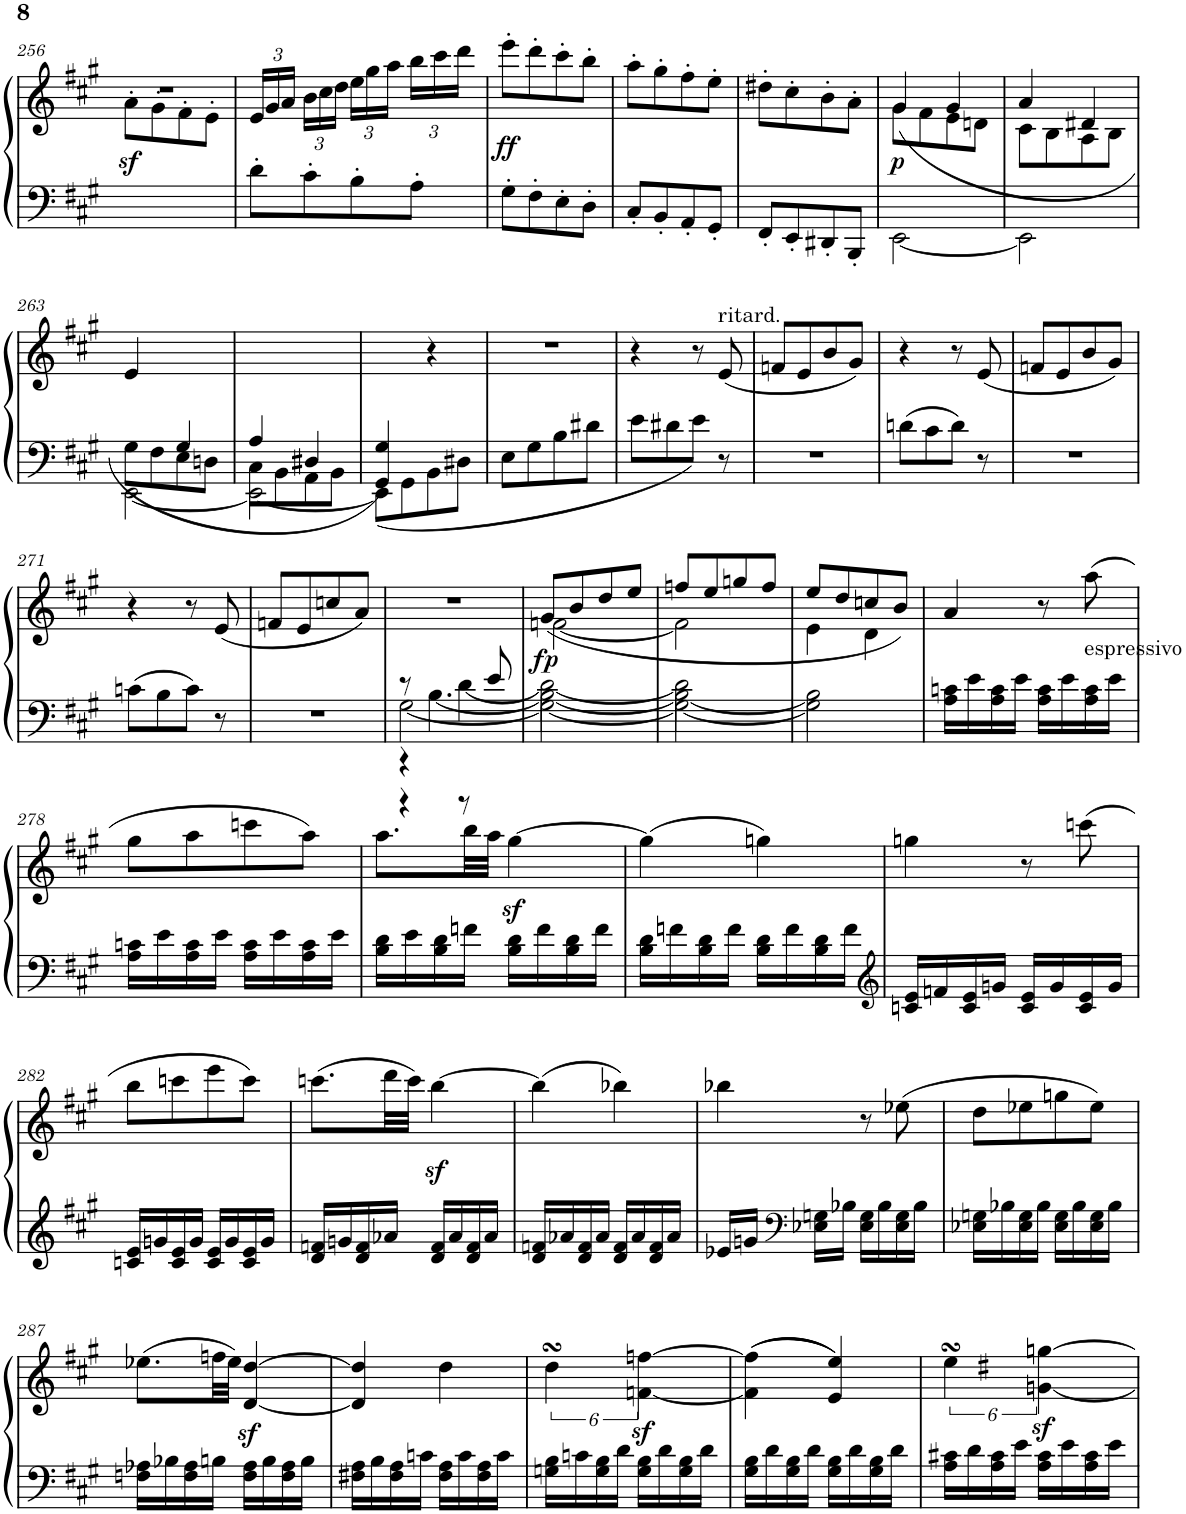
**kern	**kern	**dynam
*part1	*part1	*part1
*staff2	*staff1	*staff1/2
*I"Piano	*	*
*I'Pno.	*	*
!!LO:PB:g=z
*clefF4	*clefG2	*
*k[f#c#g#]	*k[f#c#g#]	*
*A:	*A:	*
*M2/4	*M2/4	*
=256	=256	=256
*	*^	*
!	!	!	!LO:DY:b
2ryy	2r	8a'\L	sf
.	.	8g#'\	.
.	.	8f#'\	.
.	.	8e'\J	.
*	*v	*v	*
=257	=257	=257
*	*Xbrackettup	*
8d'\L	24e/LL	.
.	24g#/	.
.	24a/JJ	.
8c#'\	24b\LL	.
.	24cc#\	.
.	24dd\JJ	.
8B'\	24ee\LL	.
.	24gg#\	.
.	24aa\JJ	.
8A'\J	24bb\LL	.
.	24ccc#\	.
.	24ddd\JJ	.
=258	=258	=258
!	!	!LO:DY:b
8G#'\L	8eee'\L	ff
8F#'\	8ddd'\	.
8E'\	8ccc#'\	.
8D'\J	8bb'\J	.
=259	=259	=259
8C#'/L	8aa'\L	.
8BB'/	8gg#'\	.
8AA'/	8ff#'\	.
8GG#'/J	8ee'\J	.
=260	=260	=260
8FF#'/L	8dd#X'\L	.
8EE'/	8cc#'\	.
8DD#X'/	8b'\	.
8BBB'/J	8a'\J	.
=261	=261	=261
*	*^	*
!	!	!	!LO:DY:b
[2EE\	(4g#/	8g#\L	p
.	.	8f#\	.
.	4g#/	8e\	.
.	.	8dn\J	.
=262	=262	=262	=262
2EE\]	4a/	8c#\L	.
.	.	8B\	.
.	4d#X/	8A\	.
.	.	8B\J	.
*	*v	*v	*
!!LO:LB:g=z
=263	=263	=263
*^	*	*
*	*^	*	*
4ryy	8G#\L	[2EE\	4e/	.
.	8F#\	.	.	.
4G#/	8E\	.	4ryy	.
.	8Dn\J	.	.	.
=264	=264	=264	=264	=264
4A/	8C#\L	2EE\_	2ryy	.
.	8BB\	.	.	.
4D#X/	8AA\	.	.	.
.	8BB\J	.	.	.
=265	=265	=265	=265	=265
4GG#/ 4G#/)	2ryy	8EE\L]	4ryy	.
.	.	8GG#\	.	.
4ryy	.	8BB\	4r	.
.	.	8D#X\J	.	.
*v	*v	*v	*	*
=266	=266	=266
8E\L	2r	.
8G#\	.	.
8B\	.	.
8d#X\J	.	.
=267	=267	=267
8e\L	4r	.
8d#X\	.	.
8e\J	8r	.
!	!LO:TX:a:t=ritard.	!
8r	(8e/	.
=268	=268	=268
2r	8fn/L	.
.	8e/	.
.	8b/	.
.	8g#/J)	.
=269	=269	=269
8dn\L	4r	.
8c#\	.	.
8d\J	8r	.
8r	(8e/	.
=270	=270	=270
2r	8fn/L	.
.	8e/	.
.	8b/	.
.	8g#/J)	.
!!LO:LB:g=z
=271	=271	=271
8cn\L	4r	.
8B\	.	.
8c\J	8r	.
8r	(8e/	.
=272	=272	=272
2r	8fn/L	.
.	8e/	.
.	8ccn/	.
.	8a/J)	.
=273	=273	=273
*^	*	*
*	*^	*	*
*	*	*^	*	*
8r	[2G#\	4r	4r	2r	.
[4.B\	.	.	.	.	.
.	.	[4d\	8r	.	.
.	.	.	8e/	.	.
=274	=274	=274	=274	=274	=274
*	*	*	*	*^	*
!	!	!	!	!	!	!LO:DY:b
*	*	*v	*v	*	*	*
2B\_	2G#\_	2d\_	(8g#/L	[2fn\	fp
.	.	.	8b/	.	.
.	.	.	8dd/	.	.
.	.	.	8ee/J	.	.
=275	=275	=275	=275	=275	=275
2B\_	2G#\_	2d\]	8ffn/L	2f\]	.
.	.	.	8ee/	.	.
.	.	.	8ggn/	.	.
.	.	.	8ff/J	.	.
*	*v	*v	*	*	*
=276	=276	=276	=276	=276
2B\]	2G#\]	8ee/L	4e\	.
.	.	8dd/	.	.
.	.	8ccn/	4d\	.
.	.	8b/J)	.	.
*v	*v	*	*	*
*	*v	*v	*
=277	=277	=277
16A\ 16cn\LL	4a/	.
16e\	.	.
16A\ 16c\	.	.
16e\JJ	.	.
16A\ 16c\LL	8r	.
16e\	.	.
!	!LO:TX:b:t=espressivo	!
16A\ 16c\	(8aa\	.
16e\JJ	.	.
!!LO:LB:g=z
=278	=278	=278
16A\ 16cn\LL	8gg#\L	.
16e\	.	.
16A\ 16c\	8aa\	.
16e\JJ	.	.
16A\ 16c\LL	8cccn\	.
16e\	.	.
16A\ 16c\	8aa\J)	.
16e\JJ	.	.
=279	=279	=279
16B\ 16d\LL	8.aa\L	.
16e\	.	.
16B\ 16d\	.	.
16fn\JJ	32bb\LL	.
.	32aa\JJJ	.
16B\ 16d\LL	[4gg#z<\	.
16f\	.	.
16B\ 16d\	.	.
16f\JJ	.	.
=280	=280	=280
16B\ 16d\LL	(4gg#\]	.
16fn\	.	.
16B\ 16d\	.	.
16f\JJ	.	.
16B\ 16d\LL	4ggn\)	.
16f\	.	.
16B\ 16d\	.	.
16f\JJ	.	.
=281	=281	=281
*clefG2	*	*
16cn/ 16e/LL	4ggn\	.
16fn/	.	.
16c/ 16e/	.	.
16gn/JJ	.	.
16c/ 16e/LL	8r	.
16g/	.	.
16c/ 16e/	(8cccn\	.
16g/JJ	.	.
!!LO:LB:g=z
=282	=282	=282
16cn/ 16e/LL	8bb\L	.
16gn/	.	.
16c/ 16e/	8cccn\	.
16g/JJ	.	.
16c/ 16e/LL	8eee\	.
16g/	.	.
16c/ 16e/	8ccc\J)	.
16g/JJ	.	.
=283	=283	=283
16d/ 16fn/LL	(8.cccn\L	.
16gn/	.	.
16d/ 16f/	.	.
16a-X/JJ	32ddd\LL	.
.	32ccc\JJJ)	.
16d/ 16f/LL	[4bbz<\	.
16a-/	.	.
16d/ 16f/	.	.
16a-/JJ	.	.
=284	=284	=284
16d/ 16fn/LL	(4bb\]	.
16a-X/	.	.
16d/ 16f/	.	.
16a-/JJ	.	.
16d/ 16f/LL	4bb-X\)	.
16a-/	.	.
16d/ 16f/	.	.
16a-/JJ	.	.
=285	=285	=285
16e-X/LL	4bb-X\	.
16gn/JJ	.	.
*clefF4	*	*
16E-X\ 16Gn\LL	.	.
16B-X\JJ	.	.
16E-\ 16G\LL	8r	.
16B-\	.	.
16E-\ 16G\	(8ee-X\	.
16B-\JJ	.	.
=286	=286	=286
16E-X\ 16Gn\LL	8dd\L	.
16B-X\	.	.
16E-\ 16G\	8ee-X\	.
16B-\JJ	.	.
16E-\ 16G\LL	8ggn\	.
16B-\	.	.
16E-\ 16G\	8ee-\J)	.
16B-\JJ	.	.
!!LO:LB:g=z
=287	=287	=287
16Fn\ 16A-X\LL	(8.ee-X\L	.
16B-X\	.	.
16F\ 16A-\	.	.
16Bn\JJ	32ffn\LL	.
.	32ee-\JJJ)	.
16F\ 16A-\LL	[4d/z< [4dd/z<	.
16B\	.	.
16F\ 16A-\	.	.
16B\JJ	.	.
=288	=288	=288
16F#X\ 16A\LL	4d/] 4dd/]	.
16B\	.	.
16F#\ 16A\	.	.
16cn\JJ	.	.
16F#\ 16A\LL	4dd\	.
16c\	.	.
16F#\ 16A\	.	.
16c\JJ	.	.
=289	=289	=289
*	*^	*
*	*	*brackettup	*
16Gn\ 16B\LL	4ddsSSs\	24dd	.
.	.	24ee	.
16cn\	.	.	.
.	.	24dd	.
16G\ 16B\	.	24cc#	.
.	.	24dd	.
16d\JJ	.	.	.
.	.	24ee	.
!	!	!	!LO:DY:b
16G\ 16B\LL	[4fn\ [4ffn\	4ryy	sf
16d\	.	.	.
16G\ 16B\	.	.	.
16d\JJ	.	.	.
*	*v	*v	*
=290	=290	=290
16G#\ 16B\LL	((4f\] 4ff\]	.
16d\	.	.
16G#\ 16B\	.	.
16d\JJ	.	.
16G#\ 16B\LL	4e/ 4ee/))	.
16d\	.	.
16G#\ 16B\	.	.
16d\JJ	.	.
=291	=291	=291
*	*^	*
16A\ 16c#X\LL	4eesSSS\	24ee	.
.	.	24ff#	.
16d\	.	.	.
.	.	24ee	.
16A\ 16c#\	.	24dd#X	.
.	.	24ee	.
16e\JJ	.	.	.
.	.	24ff#	.
!	!	!	!LO:DY:b
16A\ 16c#\LL	[4gn\ [4ggn\	4ryy	sf
16e\	.	.	.
16A\ 16c#\	.	.	.
16e\JJ	.	.	.
*	*v	*v	*
=	=	=
*-	*-	*-
